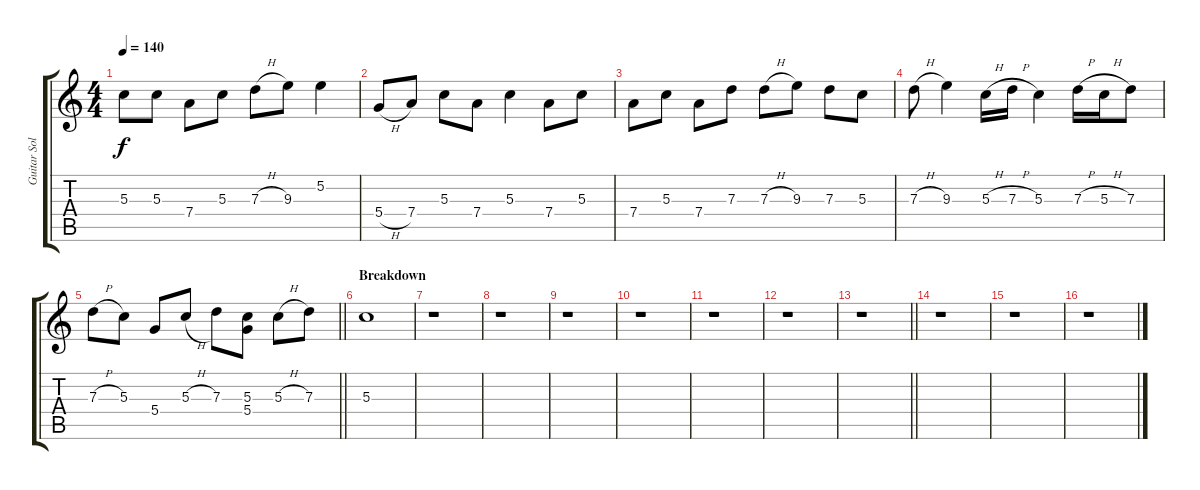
\track ("Guitar Solo - William Reid" "Guitar Sol") {instrument distortionguitar}
\staff {score tabs}
\tuning (E4 B3 G3 D3 A2 E2) {hide}
\ts (4 4)
\tempo 140
\clef g2
\ks c
5.3{t}.8{dy f} 5.3.8 7.4.8 5.3.8 7.3{h}.8 9.3.8 5.2.4 |
5.4{h}.8 7.4.8 5.3.8 7.4.8 5.3.4 7.4.8 5.3.8 |
7.4.8 5.3.8 7.4.8 7.3.8 7.3{h}.8 9.3.8 7.3.8 5.3.8 |
7.3{h}.8 9.3.4 5.3{h}.16 7.3{h}.16 5.3.4 7.3{h}.16 5.3{h}.16 7.3.8 |
\barLineRight lightlight
7.3{h}.8 5.3.8 5.4.8 5.3{h}.8 7.3.8 (5.3 5.4).8 5.3{h}.8 7.3.8 |
\section ("" "Breakdown")
5.3.1 |
r.1 |
r.1 |
r.1 |
r.1 |
r.1 |
r.1 |
\barLineRight lightlight
r.1 |
r.1 |
r.1 |
r.1
